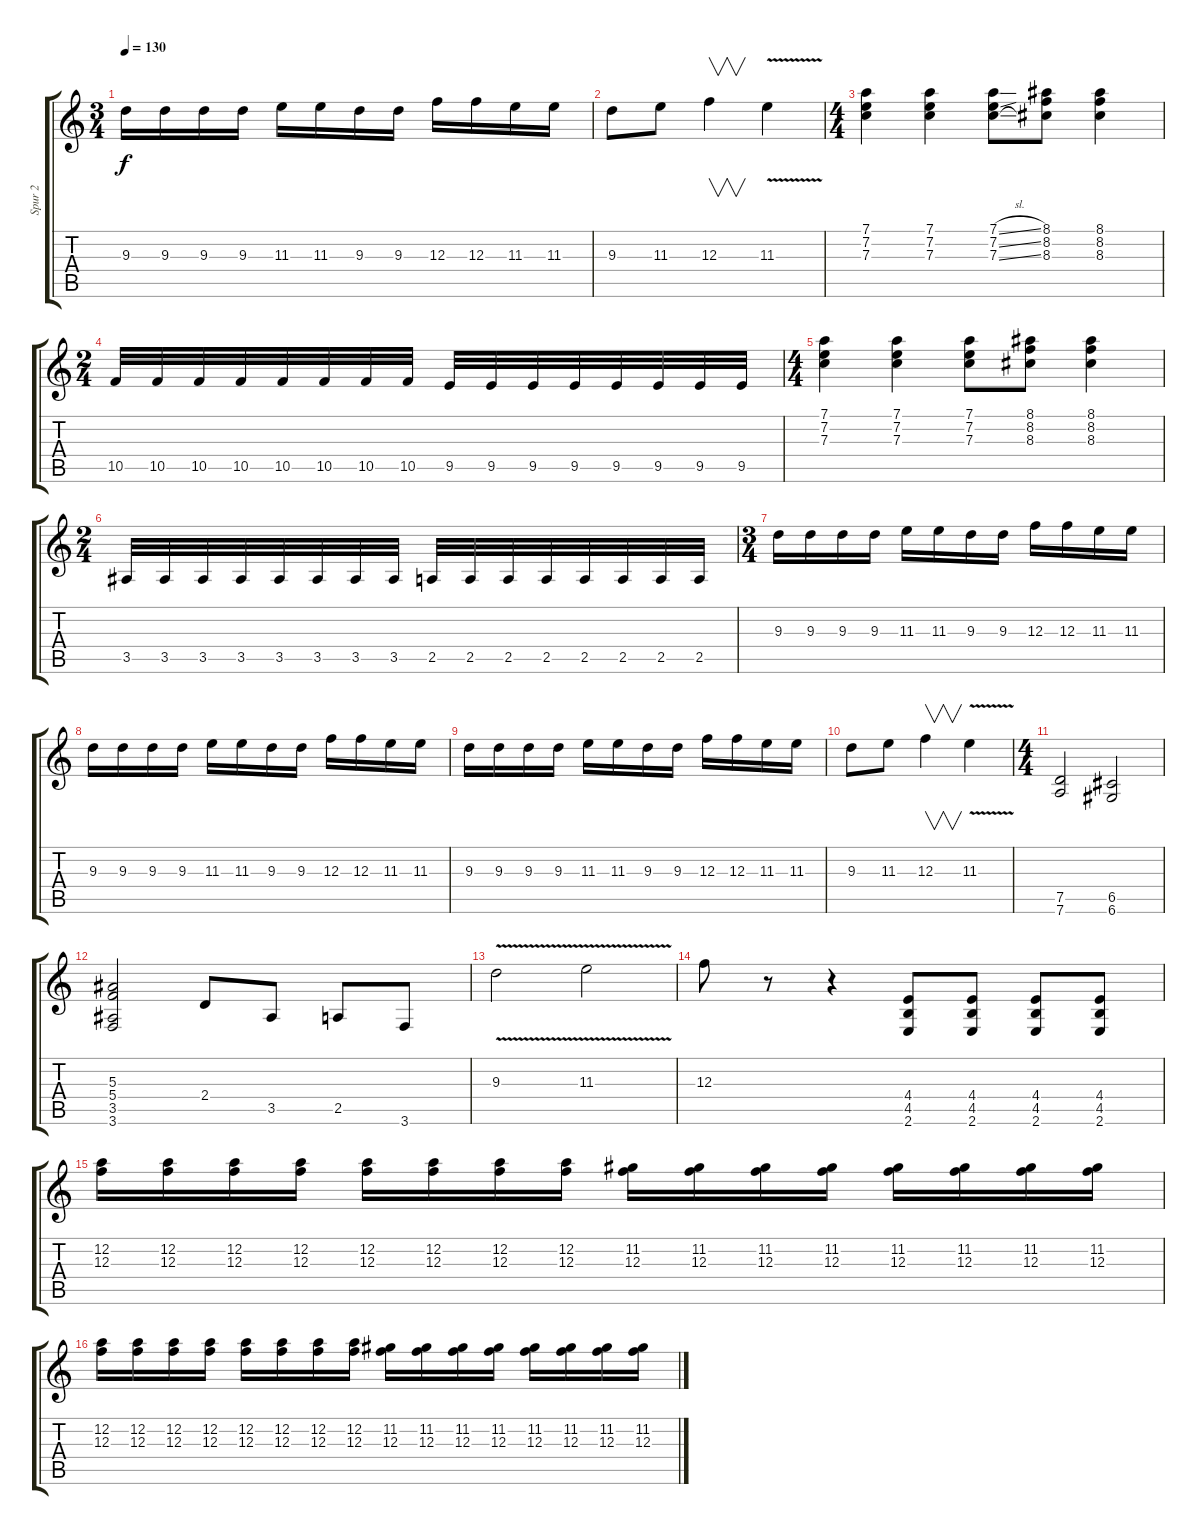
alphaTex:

\track ("Spur 2" "Spur 2") {instrument distortionguitar}
\staff {score tabs}
\tuning (D4 A3 F3 C3 G2 D2) {hide}
\ts (3 4)
\tempo 130
\clef g2
\ks c
9.3.16{dy f} 9.3.16 9.3.16 9.3.16 11.3.16 11.3.16 9.3.16 9.3.16 12.3.16 12.3.16 11.3.16 11.3.16 |
9.3.8 11.3.8 12.3.4{v} 11.3{v}.4 |
\ts (4 4)
(7.1 7.2 7.3).4 (7.1 7.2 7.3).4 (7.1{sl} 7.2{sl} 7.3{sl}).8 (8.1 8.2 8.3).8 (8.1 8.2 8.3).4 |
\ts (2 4)
10.5.32 10.5.32 10.5.32 10.5.32 10.5.32 10.5.32 10.5.32 10.5.32 9.5.32 9.5.32 9.5.32 9.5.32 9.5.32 9.5.32 9.5.32 9.5.32 |
\ts (4 4)
(7.1 7.2 7.3).4 (7.1 7.2 7.3).4 (7.1 7.2 7.3).8 (8.1 8.2 8.3).8 (8.1 8.2 8.3).4 |
\ts (2 4)
3.5.32 3.5.32 3.5.32 3.5.32 3.5.32 3.5.32 3.5.32 3.5.32 2.5.32 2.5.32 2.5.32 2.5.32 2.5.32 2.5.32 2.5.32 2.5.32 |
\ts (3 4)
9.3.16 9.3.16 9.3.16 9.3.16 11.3.16 11.3.16 9.3.16 9.3.16 12.3.16 12.3.16 11.3.16 11.3.16 |
9.3.16 9.3.16 9.3.16 9.3.16 11.3.16 11.3.16 9.3.16 9.3.16 12.3.16 12.3.16 11.3.16 11.3.16 |
9.3.16 9.3.16 9.3.16 9.3.16 11.3.16 11.3.16 9.3.16 9.3.16 12.3.16 12.3.16 11.3.16 11.3.16 |
9.3.8 11.3.8 12.3.4{v} 11.3{v}.4 |
\ts (4 4)
(7.5 7.6).2 (6.5 6.6).2 |
(5.3 5.4 3.5 3.6).2 2.4.8 3.5.8 2.5.8 3.6.8 |
9.3{v}.2 11.3{v}.2 |
12.3.8 r.8 r.4 (4.4 4.5 2.6).8 (4.4 4.5 2.6).8 (4.4 4.5 2.6).8 (4.4 4.5 2.6).8 |
(12.2 12.3).16 (12.2 12.3).16 (12.2 12.3).16 (12.2 12.3).16 (12.2 12.3).16 (12.2 12.3).16 (12.2 12.3).16 (12.2 12.3).16 (11.2 12.3).16 (11.2 12.3).16 (11.2 12.3).16 (11.2 12.3).16 (11.2 12.3).16 (11.2 12.3).16 (11.2 12.3).16 (11.2 12.3).16 |
(12.2 12.3).16 (12.2 12.3).16 (12.2 12.3).16 (12.2 12.3).16 (12.2 12.3).16 (12.2 12.3).16 (12.2 12.3).16 (12.2 12.3).16 (11.2 12.3).16 (11.2 12.3).16 (11.2 12.3).16 (11.2 12.3).16 (11.2 12.3).16 (11.2 12.3).16 (11.2 12.3).16 (11.2 12.3).16
